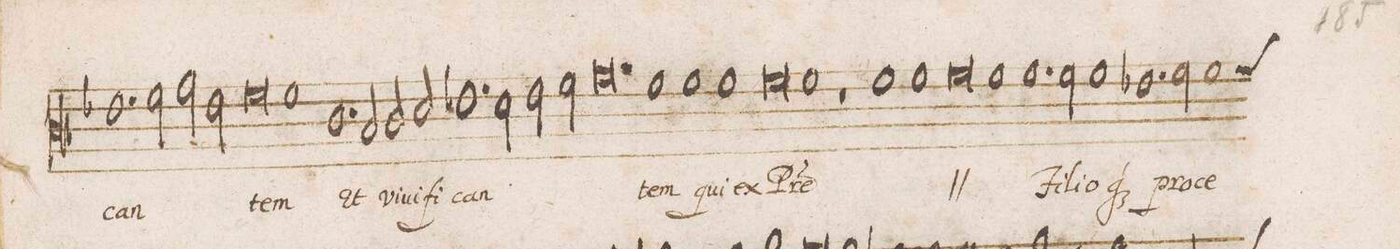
**kern	**text
*I"DISCANTVS	*
*clefC3	*
*k[b-]	*
*met(C|)	*
*M3/1	*
=128-	=128-
1.e-X	-can-
2f\	.
2g\	.
2e-\	.
=129-	=129-
0f	.
1f	-tem
=130-	=130-
1.c	Et
2B-/	vi-
2c/	-ui-
2d/	-fi-
=131-	=131-
1.e-X	-can-
2d\	.
2e-\	.
2f\	.
=132-	=132-
0.g	.
=133-	=133-
1f	-tem
1f	qui
1f	ex
=134-	=134-
0f	P(a-
1f	-t)re
=135-	=135-
1r	.
*	*ij
1f	qui
1f	ex
=136-	=136-
0f	P(a-
1f	-t)re
*	*Xij
=137-	=137-
1.f	Fi-
2f\	-li-
1f	-o-
=138-	=138-
1.e-X	-q(ue)
2f\	pro-
1f	-ce-
*-	*-
